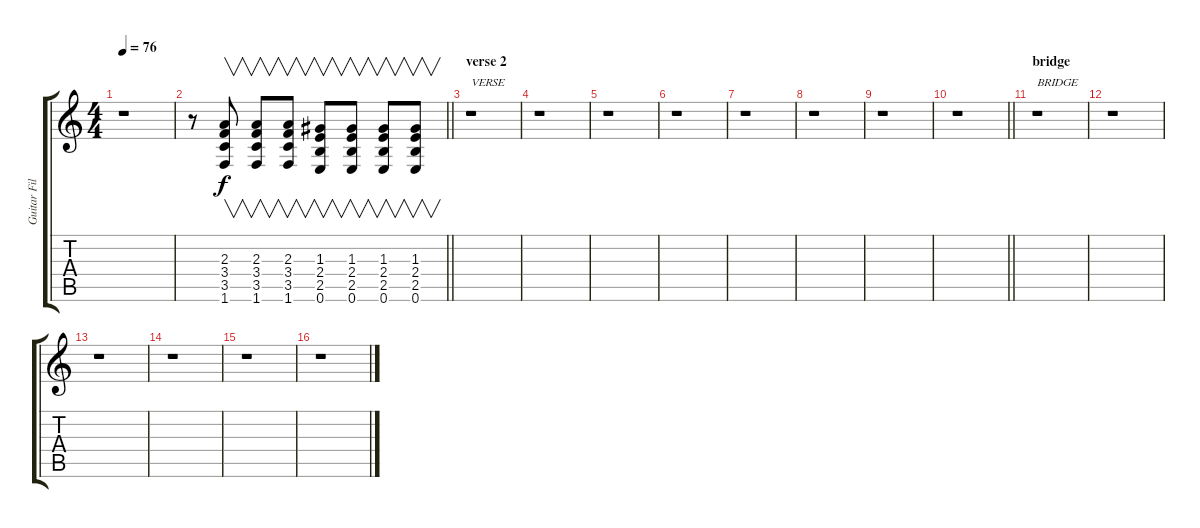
\track ("Guitar Fills" "Guitar Fil") {instrument overdrivenguitar}
\staff {score tabs}
\tuning (E4 B3 G3 D3 A2 E2) {hide}
\ts (4 4)
\tempo 76
\clef g2
\ks c
r.1{dy f} |
\barLineRight lightlight
r.8 (2.3 3.4 3.5 1.6).8{v} (2.3 3.4 3.5 1.6).8{v} (2.3 3.4 3.5 1.6).8{v} (1.3 2.4 2.5 0.6).8{v} (1.3 2.4 2.5 0.6).8{v} (1.3 2.4 2.5 0.6).8{v} (1.3 2.4 2.5 0.6).8{v} |
\section ("" "verse 2")
r.1{txt "VERSE"} |
r.1 |
r.1 |
r.1 |
r.1 |
r.1 |
r.1 |
\barLineRight lightlight
r.1 |
\section ("" "bridge")
r.1{txt "BRIDGE"} |
r.1 |
r.1 |
r.1 |
r.1 |
r.1
